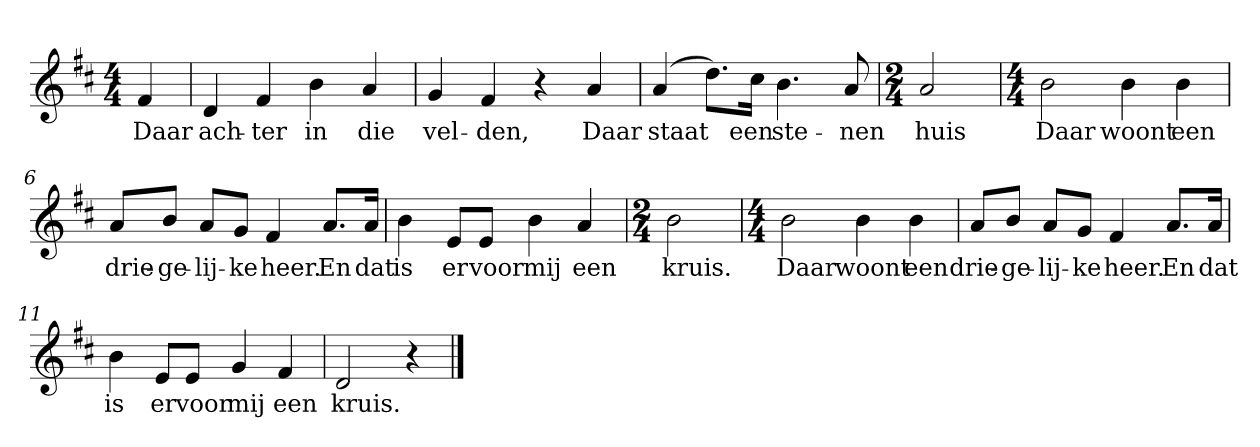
**kern	**text
*part1	*part1
*staff1	*staff1
*clefG2	*
*k[f#c#]	*
*D:	*
*M4/4	*
*MM120	*
=	=
4f#	Daar
=1	=1
4d	ach-
4f#	-ter
4b	in
4a	die
=2	=2
4g	vel-
4f#	-den,
4r	.
4a	Daar
=3	=3
(4a	staat
8.dd\L)	.
16cc#\Jk	een
4.b	ste-
8a	-nen
=4	=4
*M2/4	*
2a	huis
=5	=5
*M4/4	*
2b	Daar
4b	woont
4b	een
=6	=6
8a/L	drie-
8b/J	-ge-
8a/L	-lij-
8g/J	-ke
4f#	heer.
8.a/L	En
16a/Jk	dat
=7	=7
4b	is
8e/L	er
8e/J	voor
4b	mij
4a	een
=8	=8
*M2/4	*
2b	kruis.
=9	=9
*M4/4	*
2b	Daar
4b	woont
4b	een
=10	=10
8a/L	drie-
8b/J	-ge-
8a/L	-lij-
8g/J	-ke
4f#	heer.
8.a/L	En
16a/Jk	dat
=11	=11
4b	is
8e/L	er
8e/J	voor
4g	mij
4f#	een
=12	=12
2d	kruis.
4r	.
==	==
*-	*-
